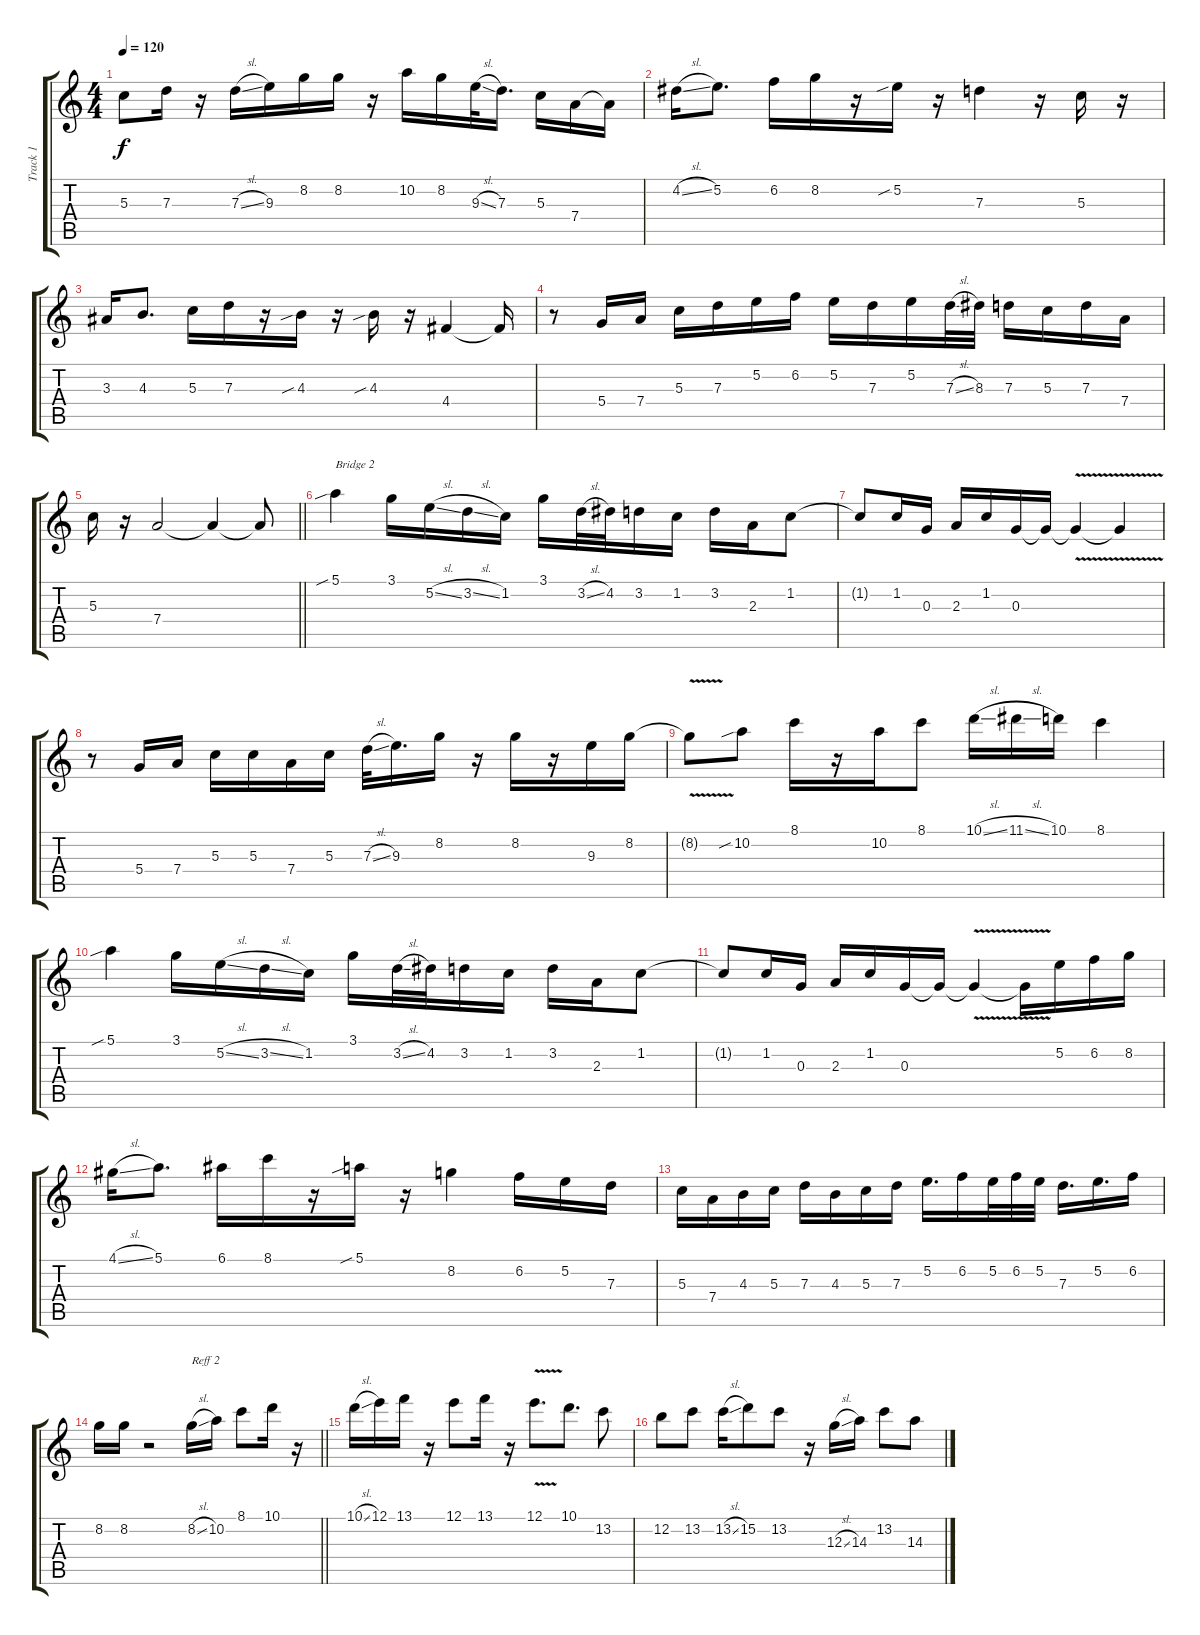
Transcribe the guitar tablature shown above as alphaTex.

\track ("Track 1" "Track 1") {instrument acousticguitarnylon}
\staff {score tabs}
\tuning (E4 B3 G3 D3 A2 E2) {hide}
\ts (4 4)
\tempo 120
\clef g2
\ks c
5.3.8{dy f} 7.3.16 r.16 7.3{sl}.16 9.3.16 8.2.16 8.2.16 r.16 10.2.16 8.2.16 9.3{sl}.32 7.3.16{d} 5.3.16 7.4.16 7.4{t}.16 |
4.2{sl}.16 5.2.8{d} 6.2.16 8.2.16 r.16 5.2{sib}.16 r.16 7.3.4 r.16 5.3.16 r.16 |
3.3.16 4.3.8{d} 5.3.16 7.3.16 r.16 4.3{sib}.16 r.16 4.3{sib}.16 r.16 4.4.4 4.4{t}.16 |
r.8 5.4.16 7.4.16 5.3.16 7.3.16 5.2.16 6.2.16 5.2.16 7.3.16 5.2.16 7.3{sl}.32 8.3.32 7.3.16 5.3.16 7.3.16 7.4.16 |
\barLineRight lightlight
5.3.16 r.16 7.4.2 7.4{t}.4 7.4{t}.8 |
5.1{sib}.4{txt "Bridge 2"} 3.1.16 5.2{sl}.16 3.2{sl}.16 1.2.16 3.1.16 3.2{sl}.32 4.2.32 3.2.16 1.2.16 3.2.16 2.3.16 1.2.8 |
1.2{t}.8 1.2.16 0.3.16 2.3.16 1.2.16 0.3.16 0.3{t}.16 0.3{v t}.4 0.3{t}.4 |
r.8 5.4.16 7.4.16 5.3.16 5.3.16 7.4.16 5.3.16 7.3{sl}.32 9.3.16{d} 8.2.16 r.16 8.2.16 r.16 9.3.16 8.2.16 |
8.2{v t}.8 10.2{sib}.8 8.1.16 r.16 10.2.16 8.1.8 10.1{sl}.16 11.1{sl}.16 10.1.16 8.1.4 |
5.1{sib}.4 3.1.16 5.2{sl}.16 3.2{sl}.16 1.2.16 3.1.16 3.2{sl}.32 4.2.32 3.2.16 1.2.16 3.2.16 2.3.16 1.2.8 |
1.2{t}.8 1.2.16 0.3.16 2.3.16 1.2.16 0.3.16 0.3{t}.16 0.3{v t}.4 0.3{t}.16 5.2.16 6.2.16 8.2.16 |
4.1{sl}.16 5.1.8{d} 6.1.16 8.1.16 r.16 5.1{sib}.16 r.16 8.2.4 6.2.16 5.2.16 7.3.16 |
5.3.16 7.4.16 4.3.16 5.3.16 7.3.16 4.3.16 5.3.16 7.3.16 5.2.16{d} 6.2.16 5.2.32 6.2.32 5.2.32 7.3.16{d} 5.2.16{d} 6.2.16 |
\barLineRight lightlight
8.2.16 8.2.16 r.2 8.2{sl}.16{txt "Reff 2"} 10.2.16 8.1.8 10.1.16 r.16 |
10.1{sl}.16 12.1.16 13.1.16 r.16 12.1.8 13.1.16 r.16 12.1{v}.8{d} 10.1.8{d} 13.2.8 |
12.2.8 13.2.8 13.2{sl}.16 15.2.8 13.2.8 r.16 12.3{sl}.16 14.3.16 13.2.8 14.3.8
